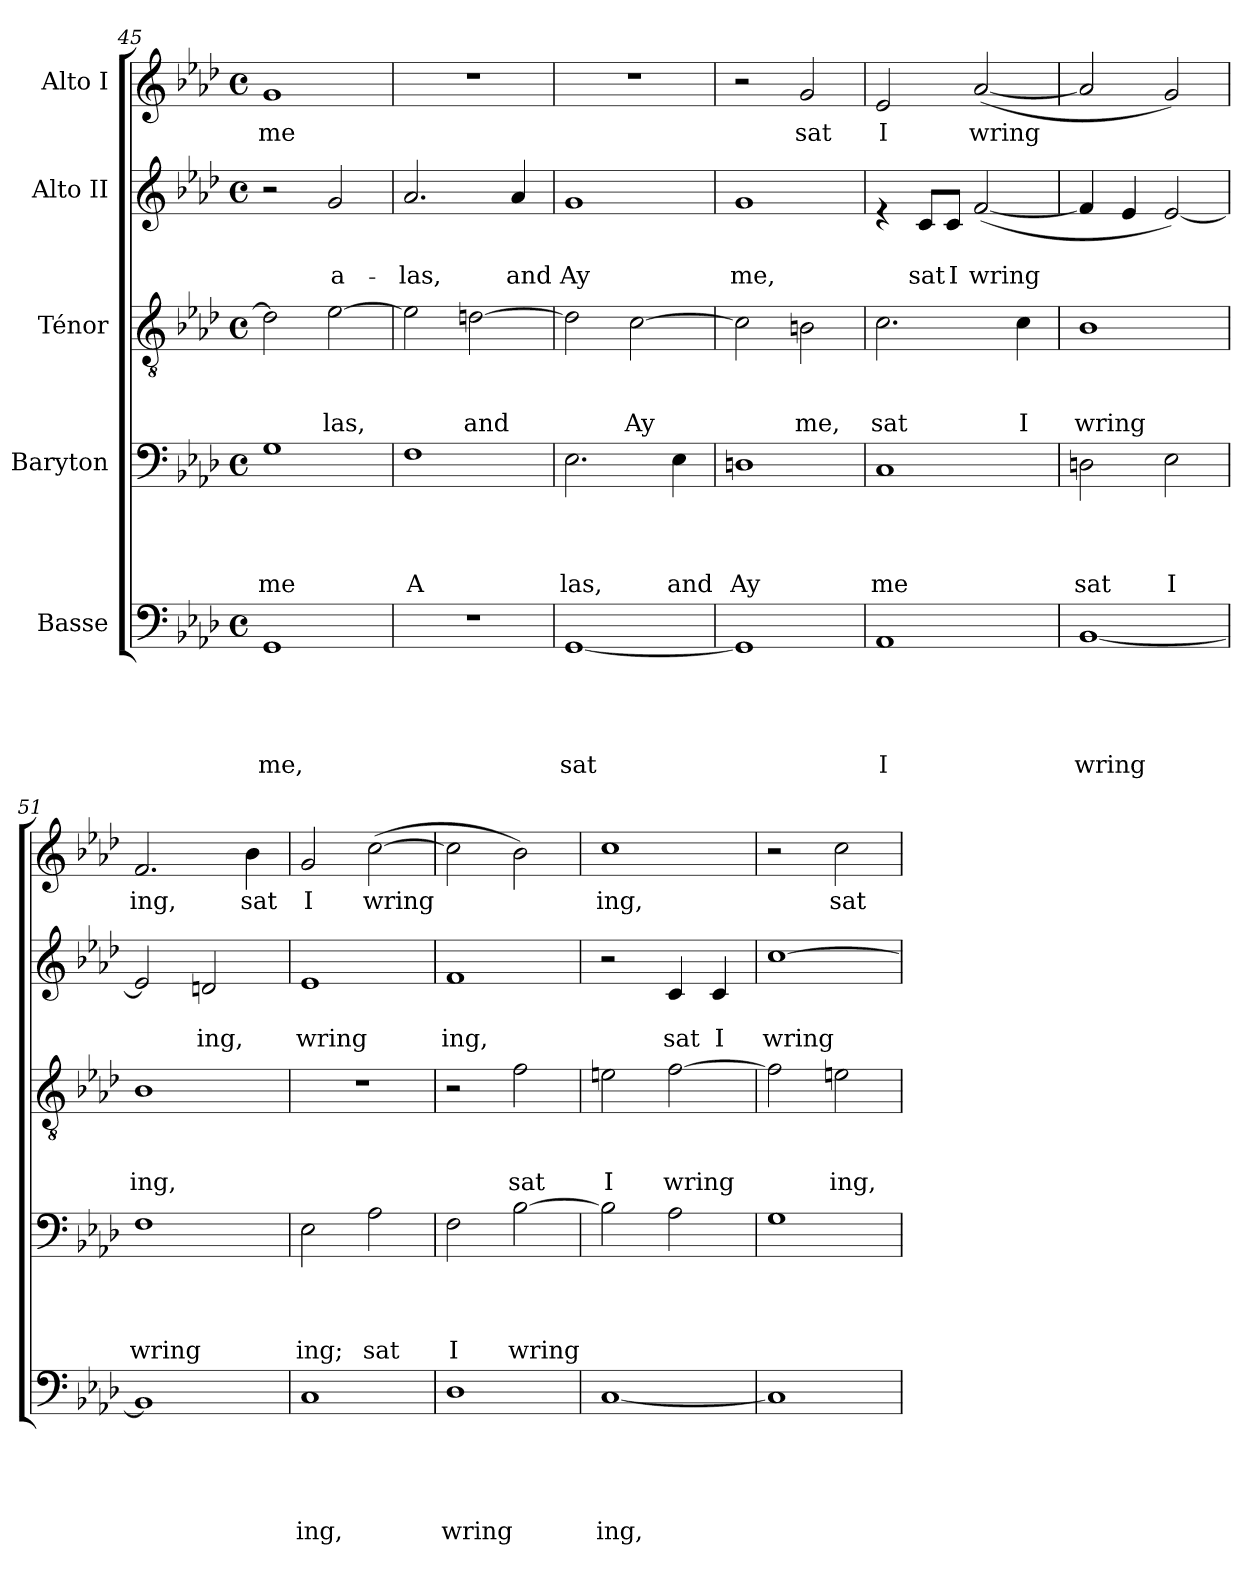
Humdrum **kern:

**kern	**text	**text	**text	**text	**text	**kern	**text	**text	**text	**text	**kern	**text	**text	**text	**kern	**text	**text	**kern	**text
*part5	*part5	*part5	*part5	*part5	*part5	*part4	*part4	*part4	*part4	*part4	*part3	*part3	*part3	*part3	*part2	*part2	*part2	*part1	*part1
*staff5	*staff5	*staff5	*staff5	*staff5	*staff5	*staff4	*staff4	*staff4	*staff4	*staff4	*staff3	*staff3	*staff3	*staff3	*staff2	*staff2	*staff2	*staff1	*staff1
*I"Basse	*	*	*	*	*	*I"Baryton	*	*	*	*	*I"Ténor	*	*	*	*I"Alto II	*	*	*I"Alto I	*
*clefF4	*	*	*	*	*	*clefF4	*	*	*	*	*clefGv2	*	*	*	*clefG2	*	*	*clefG2	*
*k[b-e-a-d-]	*	*	*	*	*	*k[b-e-a-d-]	*	*	*	*	*k[b-e-a-d-]	*	*	*	*k[b-e-a-d-]	*	*	*k[b-e-a-d-]	*
*A-:	*	*	*	*	*	*A-:	*	*	*	*	*A-:	*	*	*	*A-:	*	*	*A-:	*
*M4/4	*	*	*	*	*	*M4/4	*	*	*	*	*M4/4	*	*	*	*M4/4	*	*	*M4/4	*
*met(c)	*	*	*	*	*	*met(c)	*	*	*	*	*met(c)	*	*	*	*met(c)	*	*	*met(c)	*
=45	=45	=45	=45	=45	=45	=45	=45	=45	=45	=45	=45	=45	=45	=45	=45	=45	=45	=45	=45
!	!	!	!	!	!LO:LY:b	!	!	!	!	!LO:LY:b	!	!	!	!	!	!	!	!	!LO:LY:b
1GG	.	.	.	.	me,	1G	.	.	.	-me	2d\]	.	.	.	2r	.	.	1g	-me
!	!	!	!	!	!	!	!	!	!	!	!	!	!	!LO:LY:b	!	!	!LO:LY:b	!	!
.	.	.	.	.	.	.	.	.	.	.	[>2e-\	.	.	las,	2g/	.	a-	.	.
=46	=46	=46	=46	=46	=46	=46	=46	=46	=46	=46	=46	=46	=46	=46	=46	=46	=46	=46	=46
!	!	!	!	!	!	!	!	!	!	!LO:LY:b	!	!	!	!	!	!	!LO:LY:b	!	!
1r	.	.	.	.	.	1F	.	.	.	A	2e-\]	.	.	.	2.a-/	.	-las,	1r	.
!	!	!	!	!	!	!	!	!	!	!	!	!	!	!LO:LY:b	!	!	!	!	!
.	.	.	.	.	.	.	.	.	.	.	[>2dn\	.	.	and	.	.	.	.	.
!	!	!	!	!	!	!	!	!	!	!	!	!	!	!	!	!	!LO:LY:b	!	!
.	.	.	.	.	.	.	.	.	.	.	.	.	.	.	4a-/	.	and	.	.
=47	=47	=47	=47	=47	=47	=47	=47	=47	=47	=47	=47	=47	=47	=47	=47	=47	=47	=47	=47
!	!	!	!	!	!LO:LY:b	!	!	!	!	!LO:LY:b	!	!	!	!	!	!	!LO:LY:b	!	!
[<1GG	.	.	.	.	sat	2.E-\	.	.	.	las,	2d\]	.	.	.	1g	.	Ay	1r	.
!	!	!	!	!	!	!	!	!	!	!	!	!	!	!LO:LY:b	!	!	!	!	!
.	.	.	.	.	.	.	.	.	.	.	[>2c\	.	.	Ay	.	.	.	.	.
!	!	!	!	!	!	!	!	!	!	!LO:LY:b	!	!	!	!	!	!	!	!	!
.	.	.	.	.	.	4E-\	.	.	.	and	.	.	.	.	.	.	.	.	.
!!LO:PB:g=z
=48	=48	=48	=48	=48	=48	=48	=48	=48	=48	=48	=48	=48	=48	=48	=48	=48	=48	=48	=48
!	!	!	!	!	!	!	!	!	!	!LO:LY:b	!	!	!	!	!	!	!LO:LY:b	!	!
1GG]	.	.	.	.	.	1Dn	.	.	.	Ay	2c\]	.	.	.	1g	.	me,	2r	.
!	!	!	!	!	!	!	!	!	!	!	!	!	!	!LO:LY:b	!	!	!	!	!LO:LY:b
.	.	.	.	.	.	.	.	.	.	.	2Bn\	.	.	me,	.	.	.	2g/	sat
=49	=49	=49	=49	=49	=49	=49	=49	=49	=49	=49	=49	=49	=49	=49	=49	=49	=49	=49	=49
!	!	!	!	!	!LO:LY:b	!	!	!	!	!LO:LY:b	!	!	!	!LO:LY:b	!	!	!	!	!LO:LY:b
1AA-	.	.	.	.	I	1C	.	.	.	me	2.c\	.	.	sat	4re	.	.	2e-/	I
!	!	!	!	!	!	!	!	!	!	!	!	!	!	!	!	!	!LO:LY:b	!	!
.	.	.	.	.	.	.	.	.	.	.	.	.	.	.	8c/L	.	sat	.	.
!	!	!	!	!	!	!	!	!	!	!	!	!	!	!	!	!	!LO:LY:b	!	!
.	.	.	.	.	.	.	.	.	.	.	.	.	.	.	8c/J	.	I	.	.
!	!	!	!	!	!	!	!	!	!	!	!	!	!	!	!	!	!LO:LY:b	!	!LO:LY:b
.	.	.	.	.	.	.	.	.	.	.	.	.	.	.	(<[<2f/	.	wring	(<[<2a-/	wring
!	!	!	!	!	!	!	!	!	!	!	!	!	!	!LO:LY:b	!	!	!	!	!
.	.	.	.	.	.	.	.	.	.	.	4c\	.	.	I	.	.	.	.	.
=50	=50	=50	=50	=50	=50	=50	=50	=50	=50	=50	=50	=50	=50	=50	=50	=50	=50	=50	=50
!	!	!	!	!	!LO:LY:b	!	!	!	!	!LO:LY:b	!	!	!	!LO:LY:b	!	!	!	!	!
[<1BB-	.	.	.	.	wring	2Dn\	.	.	.	sat	1B-	.	.	wring	4f/]	.	.	2a-/]	.
.	.	.	.	.	.	.	.	.	.	.	.	.	.	.	4e-/	.	.	.	.
!	!	!	!	!	!	!	!	!	!	!LO:LY:b	!	!	!	!	!	!	!	!	!
.	.	.	.	.	.	2E-\	.	.	.	I	.	.	.	.	[<2e-/)	.	.	2g/)	.
=51	=51	=51	=51	=51	=51	=51	=51	=51	=51	=51	=51	=51	=51	=51	=51	=51	=51	=51	=51
!	!	!	!	!	!	!	!	!	!	!LO:LY:b	!	!	!	!LO:LY:b	!	!	!	!	!LO:LY:b
1BB-]	.	.	.	.	.	1F	.	.	.	wring	1B-	.	.	ing,	2e-/]	.	.	2.f/	ing,
!	!	!	!	!	!	!	!	!	!	!	!	!	!	!	!	!	!LO:LY:b	!	!
.	.	.	.	.	.	.	.	.	.	.	.	.	.	.	2dn/	.	ing,	.	.
!	!	!	!	!	!	!	!	!	!	!	!	!	!	!	!	!	!	!	!LO:LY:b
.	.	.	.	.	.	.	.	.	.	.	.	.	.	.	.	.	.	4b-\	sat
=52	=52	=52	=52	=52	=52	=52	=52	=52	=52	=52	=52	=52	=52	=52	=52	=52	=52	=52	=52
!	!	!	!	!	!LO:LY:b	!	!	!	!	!LO:LY:b	!	!	!	!	!	!	!LO:LY:b	!	!LO:LY:b
1C	.	.	.	.	ing,	2E-\	.	.	.	ing;	1r	.	.	.	1e-	.	wring	2g/	I
!	!	!	!	!	!	!	!	!	!	!LO:LY:b	!	!	!	!	!	!	!	!	!LO:LY:b
.	.	.	.	.	.	2A-\	.	.	.	sat	.	.	.	.	.	.	.	(>[>2cc\	wring
!!LO:LB:g=z
=53	=53	=53	=53	=53	=53	=53	=53	=53	=53	=53	=53	=53	=53	=53	=53	=53	=53	=53	=53
!	!	!	!	!	!LO:LY:b	!	!	!	!	!LO:LY:b	!	!	!	!	!	!	!LO:LY:b	!	!
1D-	.	.	.	.	wring	2F\	.	.	.	I	2r	.	.	.	1f	.	ing,	2cc\]	.
!	!	!	!	!	!	!	!	!	!	!LO:LY:b	!	!	!	!LO:LY:b	!	!	!	!	!
.	.	.	.	.	.	[>2B-\	.	.	.	wring	2f\	.	.	sat	.	.	.	2b-\)	.
=54	=54	=54	=54	=54	=54	=54	=54	=54	=54	=54	=54	=54	=54	=54	=54	=54	=54	=54	=54
!	!	!	!	!	!LO:LY:b	!	!	!	!	!	!	!	!	!LO:LY:b	!	!	!	!	!LO:LY:b
[<1C	.	.	.	.	ing,	2B-\]	.	.	.	.	2en\	.	.	I	2r	.	.	1cc	ing,
!	!	!	!	!	!	!	!	!	!	!	!	!	!	!LO:LY:b	!	!	!LO:LY:b	!	!
.	.	.	.	.	.	2A-\	.	.	.	.	[>2f\	.	.	wring	4c/	.	sat	.	.
!	!	!	!	!	!	!	!	!	!	!	!	!	!	!	!	!	!LO:LY:b	!	!
.	.	.	.	.	.	.	.	.	.	.	.	.	.	.	4c/	.	I	.	.
=55	=55	=55	=55	=55	=55	=55	=55	=55	=55	=55	=55	=55	=55	=55	=55	=55	=55	=55	=55
!	!	!	!	!	!	!	!	!	!	!	!	!	!	!	!	!	!LO:LY:b	!	!
1C]	.	.	.	.	.	1G	.	.	.	.	2f\]	.	.	.	[>1cc	.	wring	2r	.
!	!	!	!	!	!	!	!	!	!	!	!	!	!	!LO:LY:b	!	!	!	!	!LO:LY:b
.	.	.	.	.	.	.	.	.	.	.	2en\	.	.	ing,	.	.	.	2cc\	sat
=	=	=	=	=	=	=	=	=	=	=	=	=	=	=	=	=	=	=	=
*-	*-	*-	*-	*-	*-	*-	*-	*-	*-	*-	*-	*-	*-	*-	*-	*-	*-	*-	*-
